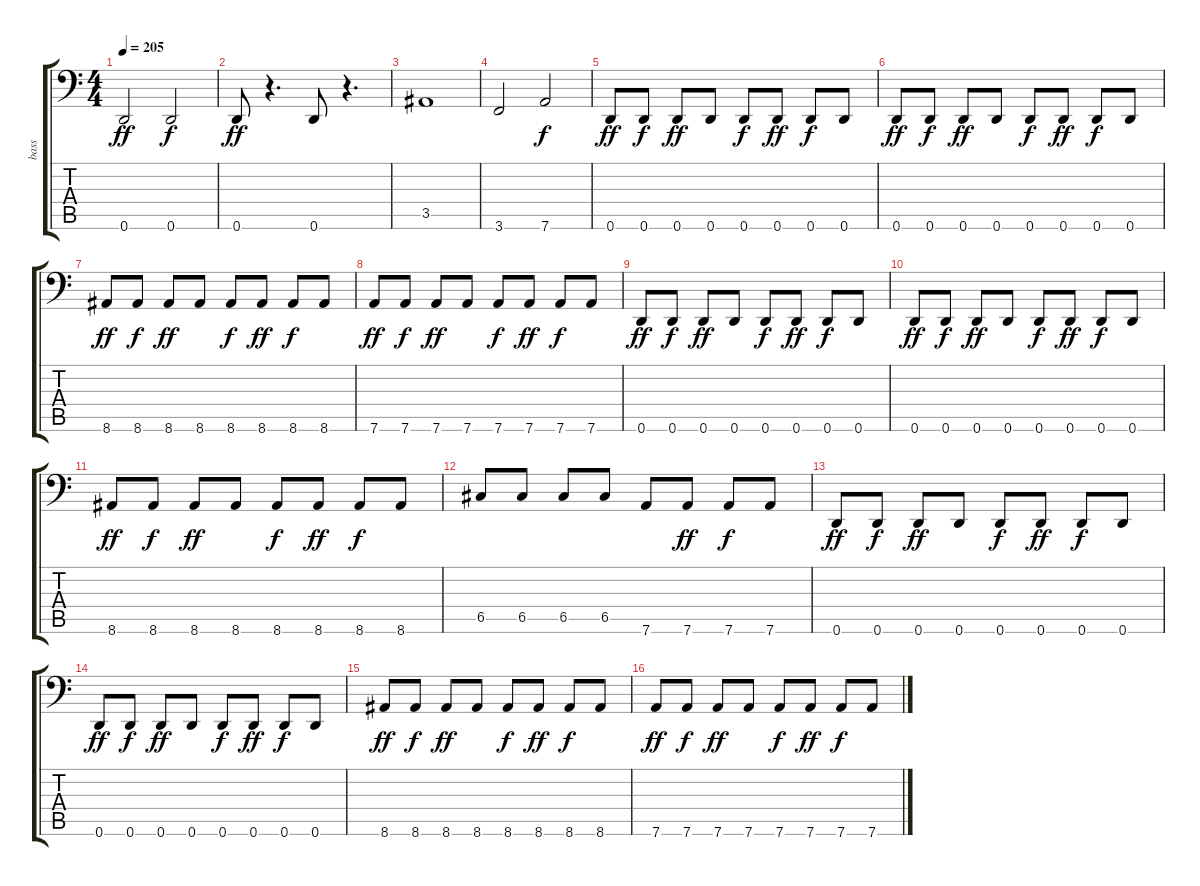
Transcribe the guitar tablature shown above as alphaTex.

\track ("bass" "bass") {instrument electricbasspick}
\staff {score tabs}
\tuning (D3 A2 F2 C2 G1 D1) {hide}
\ts (4 4)
\tempo 205
\clef f4
\ks c
0.6.2{dy ff} 0.6.2{dy f} |
0.6.8{dy ff} r.4{d} 0.6.8 r.4{d} |
3.5.1 |
3.6.2 7.6.2{dy f} |
0.6.8{dy ff} 0.6.8{dy f} 0.6.8{dy ff} 0.6.8 0.6.8{dy f} 0.6.8{dy ff} 0.6.8{dy f} 0.6.8 |
0.6.8{dy ff} 0.6.8{dy f} 0.6.8{dy ff} 0.6.8 0.6.8{dy f} 0.6.8{dy ff} 0.6.8{dy f} 0.6.8 |
8.6.8{dy ff} 8.6.8{dy f} 8.6.8{dy ff} 8.6.8 8.6.8{dy f} 8.6.8{dy ff} 8.6.8{dy f} 8.6.8 |
7.6.8{dy ff} 7.6.8{dy f} 7.6.8{dy ff} 7.6.8 7.6.8{dy f} 7.6.8{dy ff} 7.6.8{dy f} 7.6.8 |
0.6.8{dy ff} 0.6.8{dy f} 0.6.8{dy ff} 0.6.8 0.6.8{dy f} 0.6.8{dy ff} 0.6.8{dy f} 0.6.8 |
0.6.8{dy ff} 0.6.8{dy f} 0.6.8{dy ff} 0.6.8 0.6.8{dy f} 0.6.8{dy ff} 0.6.8{dy f} 0.6.8 |
8.6.8{dy ff} 8.6.8{dy f} 8.6.8{dy ff} 8.6.8 8.6.8{dy f} 8.6.8{dy ff} 8.6.8{dy f} 8.6.8 |
6.5.8 6.5.8 6.5.8 6.5.8 7.6.8 7.6.8{dy ff} 7.6.8{dy f} 7.6.8 |
0.6.8{dy ff} 0.6.8{dy f} 0.6.8{dy ff} 0.6.8 0.6.8{dy f} 0.6.8{dy ff} 0.6.8{dy f} 0.6.8 |
0.6.8{dy ff} 0.6.8{dy f} 0.6.8{dy ff} 0.6.8 0.6.8{dy f} 0.6.8{dy ff} 0.6.8{dy f} 0.6.8 |
8.6.8{dy ff} 8.6.8{dy f} 8.6.8{dy ff} 8.6.8 8.6.8{dy f} 8.6.8{dy ff} 8.6.8{dy f} 8.6.8 |
7.6.8{dy ff} 7.6.8{dy f} 7.6.8{dy ff} 7.6.8 7.6.8{dy f} 7.6.8{dy ff} 7.6.8{dy f} 7.6.8
